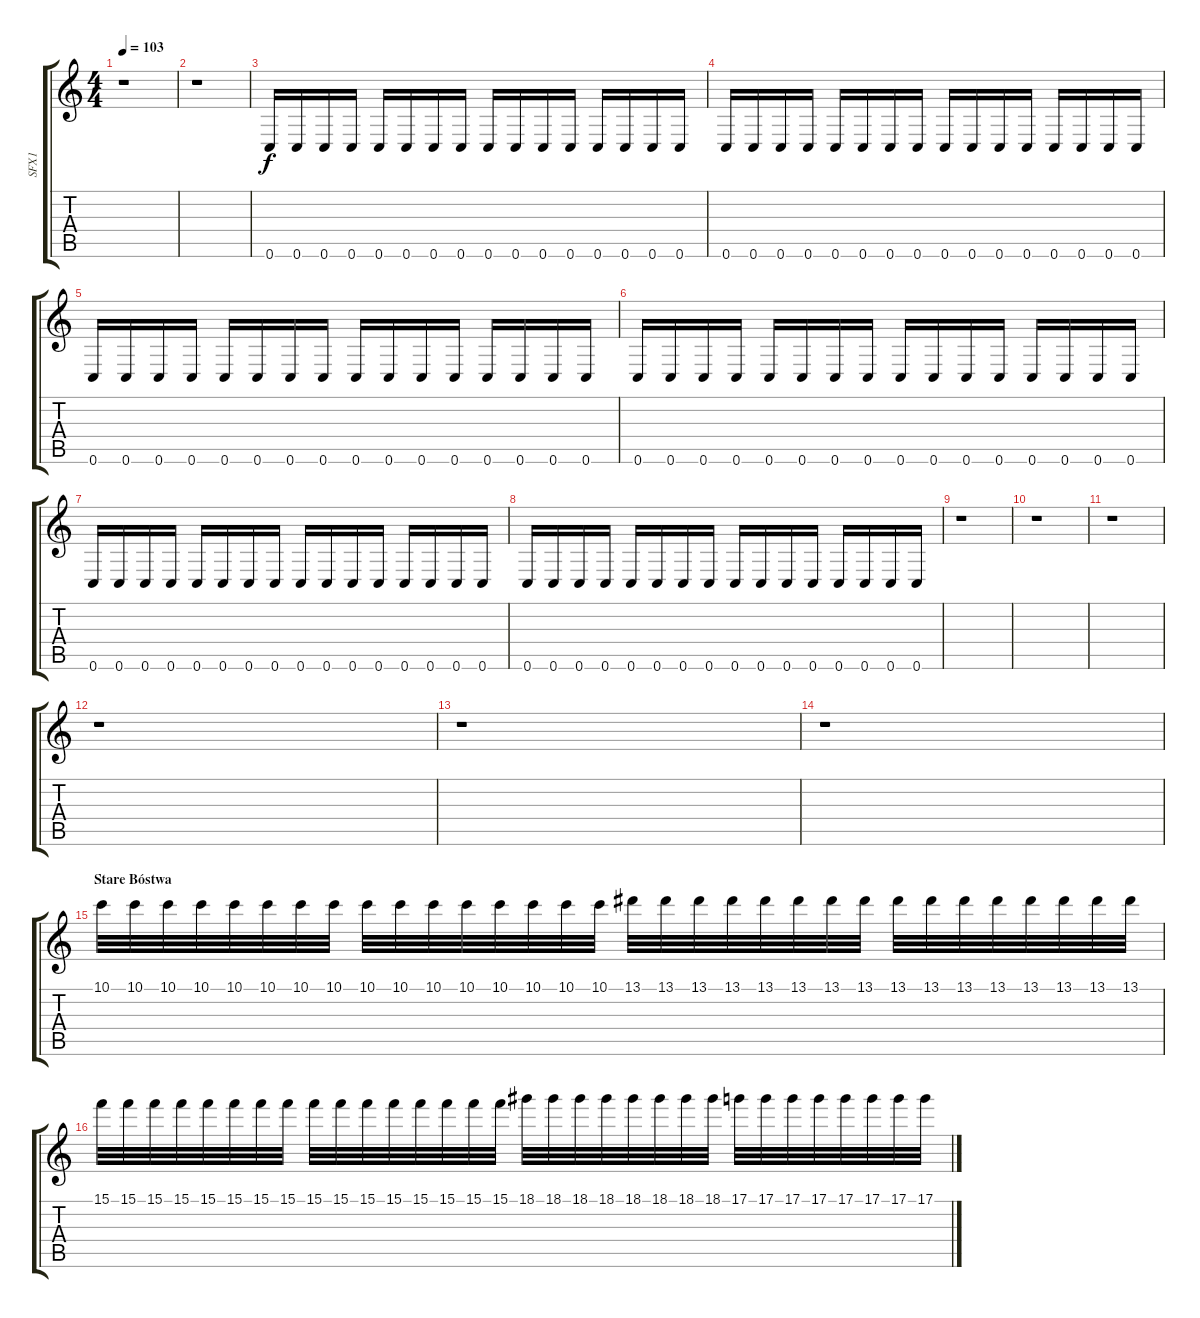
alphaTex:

\track ("SFX1" "SFX1") {instrument banjo}
\staff {score tabs}
\tuning (D4 A3 F3 C3 G2 C2) {hide}
\displaytranspose 12
\ts (4 4)
\tempo 103
\clef g2
\ks c
r.1{dy f} |
r.1 |
0.6.16{volume 8 balance 8 instrument lead5charang} 0.6.16 0.6.16 0.6.16 0.6.16 0.6.16 0.6.16 0.6.16 0.6.16 0.6.16 0.6.16 0.6.16 0.6.16 0.6.16 0.6.16 0.6.16 |
0.6.16{volume 8 balance 8 instrument lead5charang} 0.6.16 0.6.16 0.6.16 0.6.16 0.6.16 0.6.16 0.6.16 0.6.16 0.6.16 0.6.16 0.6.16 0.6.16 0.6.16 0.6.16 0.6.16 |
0.6.16{volume 8 balance 8 instrument lead5charang} 0.6.16 0.6.16 0.6.16 0.6.16 0.6.16 0.6.16 0.6.16 0.6.16 0.6.16 0.6.16 0.6.16 0.6.16 0.6.16 0.6.16 0.6.16 |
0.6.16{volume 8 balance 8 instrument lead5charang} 0.6.16 0.6.16 0.6.16 0.6.16 0.6.16 0.6.16 0.6.16 0.6.16 0.6.16 0.6.16 0.6.16 0.6.16 0.6.16 0.6.16 0.6.16 |
0.6.16{volume 8 balance 8 instrument lead5charang} 0.6.16 0.6.16 0.6.16 0.6.16 0.6.16 0.6.16 0.6.16 0.6.16 0.6.16 0.6.16 0.6.16 0.6.16 0.6.16 0.6.16 0.6.16 |
0.6.16{volume 8 balance 8 instrument lead5charang} 0.6.16 0.6.16 0.6.16 0.6.16 0.6.16 0.6.16 0.6.16 0.6.16 0.6.16 0.6.16 0.6.16 0.6.16 0.6.16 0.6.16 0.6.16 |
r.1 |
r.1 |
r.1 |
r.1 |
r.1 |
r.1 |
\section ("" "Stare Bóstwa")
10.1.32{volume 7 balance 0 instrument banjo} 10.1.32 10.1.32 10.1.32 10.1.32 10.1.32 10.1.32 10.1.32 10.1.32 10.1.32 10.1.32 10.1.32 10.1.32 10.1.32 10.1.32 10.1.32 13.1.32 13.1.32 13.1.32 13.1.32 13.1.32 13.1.32 13.1.32 13.1.32 13.1.32 13.1.32 13.1.32 13.1.32 13.1.32 13.1.32 13.1.32 13.1.32 |
15.1.32 15.1.32 15.1.32 15.1.32 15.1.32 15.1.32 15.1.32 15.1.32 15.1.32 15.1.32 15.1.32 15.1.32 15.1.32 15.1.32 15.1.32 15.1.32 18.1.32 18.1.32 18.1.32 18.1.32 18.1.32 18.1.32 18.1.32 18.1.32 17.1.32 17.1.32 17.1.32 17.1.32 17.1.32 17.1.32 17.1.32 17.1.32
